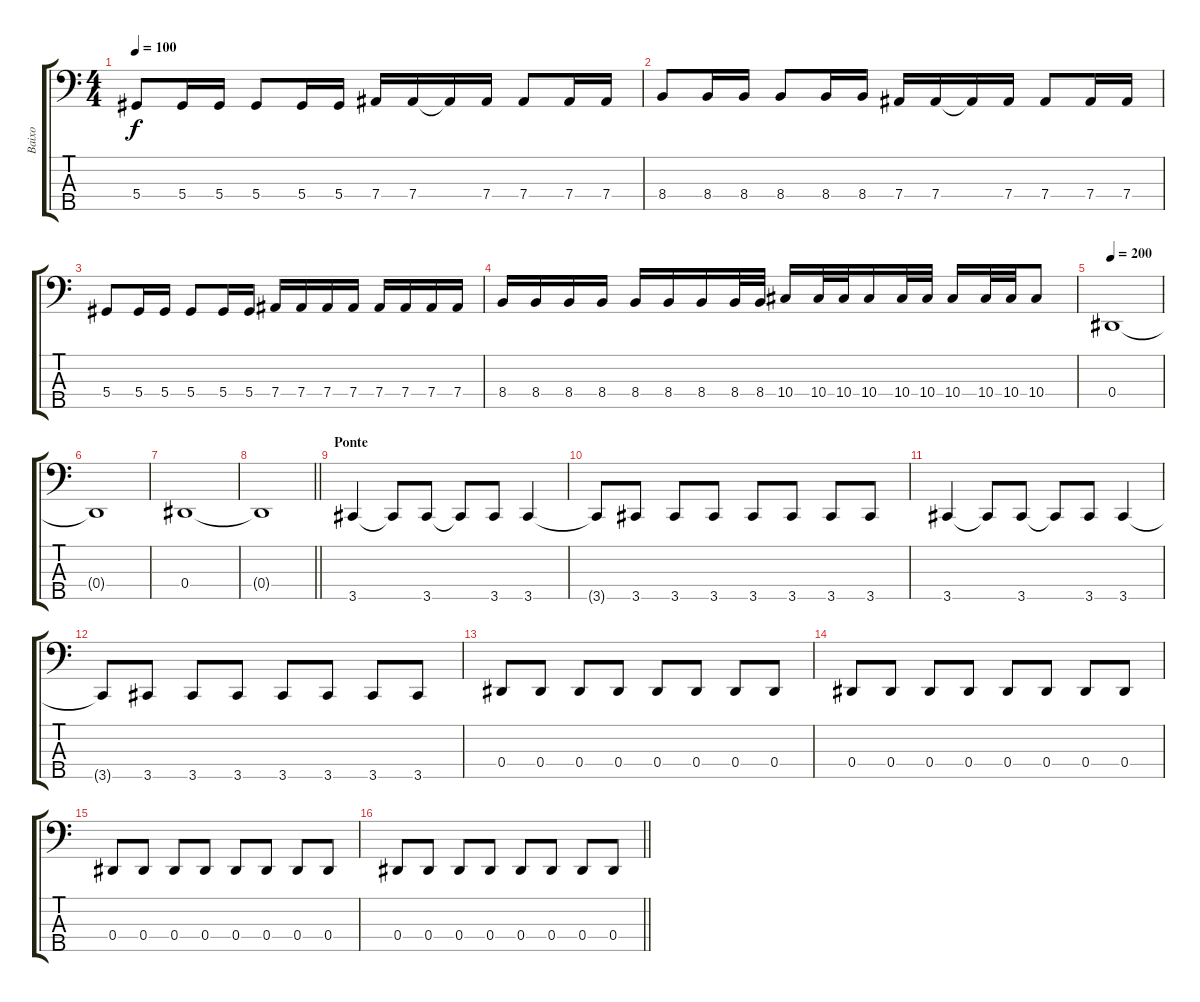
\track ("Baixo" "Baixo") {instrument electricbassfinger}
\staff {score tabs}
\tuning (Gb2 Db2 Ab1 Eb1 Bb0) {hide}
\ts (4 4)
\tempo 100
\clef f4
\ks c
5.4.8{dy f} 5.4.16 5.4.16 5.4.8 5.4.16 5.4.16 7.4.16 7.4.16 7.4{t}.16 7.4.16 7.4.8 7.4.16 7.4.16 |
8.4.8 8.4.16 8.4.16 8.4.8 8.4.16 8.4.16 7.4.16 7.4.16 7.4{t}.16 7.4.16 7.4.8 7.4.16 7.4.16 |
5.4.8 5.4.16 5.4.16 5.4.8 5.4.16 5.4.16 7.4.16 7.4.16 7.4.16 7.4.16 7.4.16 7.4.16 7.4.16 7.4.16 |
8.4.16 8.4.16 8.4.16 8.4.16 8.4.16 8.4.16 8.4.16 8.4.32 8.4.32 10.4.16 10.4.32 10.4.32 10.4.16 10.4.32 10.4.32 10.4.16 10.4.32 10.4.32 10.4.8 |
\tempo 200
0.4.1 |
0.4{t}.1 |
0.4.1 |
\barLineRight lightlight
0.4{t}.1 |
\section ("" "Ponte")
3.5.4 3.5{t}.8 3.5.8 3.5{t}.8 3.5.8 3.5.4 |
3.5{t}.8 3.5.8 3.5.8 3.5.8 3.5.8 3.5.8 3.5.8 3.5.8 |
3.5.4 3.5{t}.8 3.5.8 3.5{t}.8 3.5.8 3.5.4 |
3.5{t}.8 3.5.8 3.5.8 3.5.8 3.5.8 3.5.8 3.5.8 3.5.8 |
0.4.8 0.4.8 0.4.8 0.4.8 0.4.8 0.4.8 0.4.8 0.4.8 |
0.4.8 0.4.8 0.4.8 0.4.8 0.4.8 0.4.8 0.4.8 0.4.8 |
0.4.8 0.4.8 0.4.8 0.4.8 0.4.8 0.4.8 0.4.8 0.4.8 |
\barLineRight lightlight
0.4.8 0.4.8 0.4.8 0.4.8 0.4.8 0.4.8 0.4.8 0.4.8
